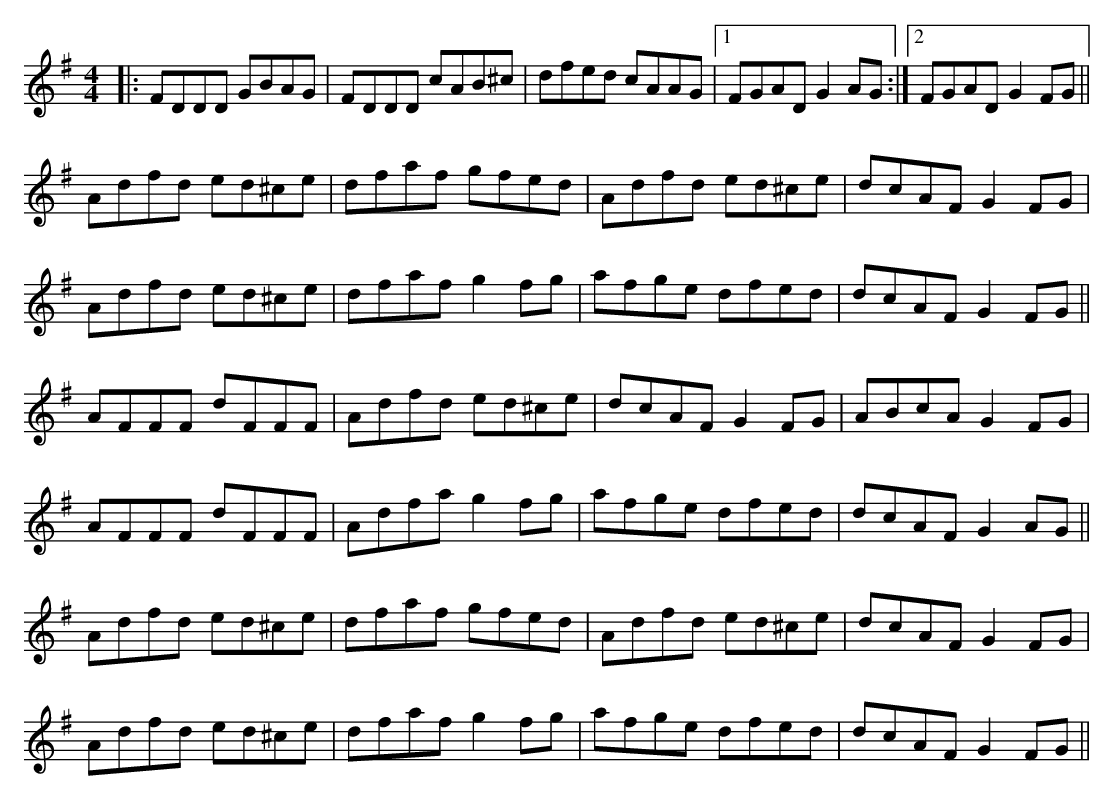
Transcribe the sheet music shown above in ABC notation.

X:1
M:4/4
K:Dmix
|:FDDD GBAG|FDDD cAB^c|dfed cAAG|1 FGAD G2 AG:|2 FGAD G2 FG||
Adfd ed^ce|dfaf gfed|Adfd ed^ce|dcAF G2 FG|
Adfd ed^ce|dfaf g2 fg|afge dfed|dcAF G2 FG||
AFFF dFFF|Adfd ed^ce|dcAF G2 FG|ABcA G2 FG|
AFFF dFFF|Adfa g2 fg|afge dfed|dcAF G2 AG||
Adfd ed^ce|dfaf gfed|Adfd ed^ce|dcAF G2 FG|
Adfd ed^ce|dfaf g2 fg|afge dfed|dcAF G2 FG||
